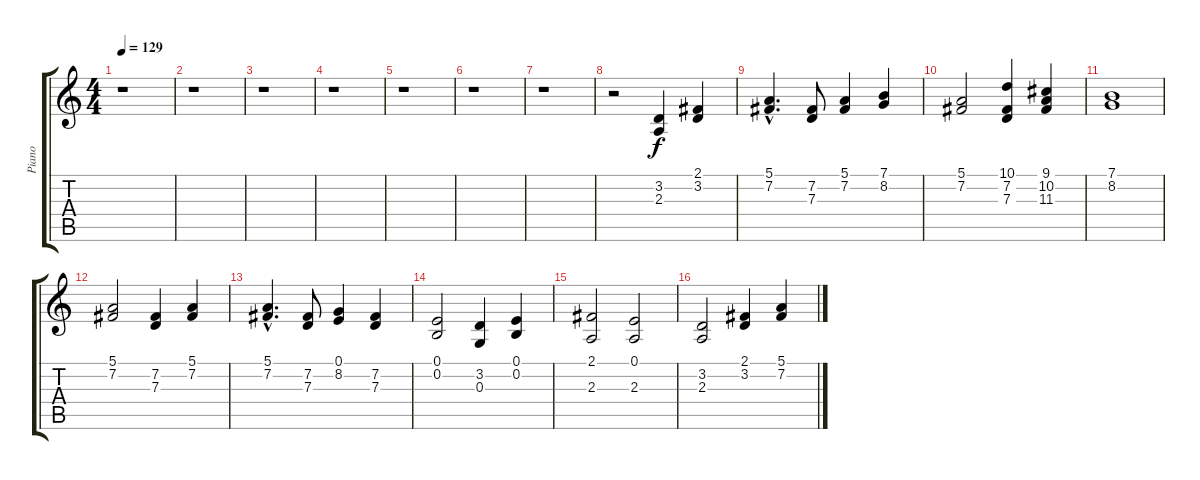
\track ("Piano" "Piano") {instrument acousticgrandpiano}
\staff {score tabs}
\tuning (E4 B3 G3 D3 A2 E2) {hide}
\ts (4 4)
\tempo 129
\clef g2
\ks c
r.1{dy f} |
r.1 |
r.1 |
r.1 |
r.1 |
r.1 |
r.1 |
r.2 (3.2 2.3).4 (2.1 3.2).4 |
(5.1{hac} 7.2{hac}).4{d} (7.2 7.3).8 (5.1 7.2).4 (7.1 8.2).4 |
(5.1 7.2).2 (10.1 7.2 7.3).4 (9.1 10.2 11.3).4 |
(7.1 8.2).1 |
(5.1 7.2).2 (7.2 7.3).4 (5.1 7.2).4 |
(5.1{hac} 7.2{hac}).4{d} (7.2 7.3).8 (0.1 8.2).4 (7.2 7.3).4 |
(0.1 0.2).2 (3.2 0.3).4 (0.1 0.2).4 |
(2.1 2.3).2 (0.1 2.3).2 |
(3.2 2.3).2 (2.1 3.2).4 (5.1 7.2).4
